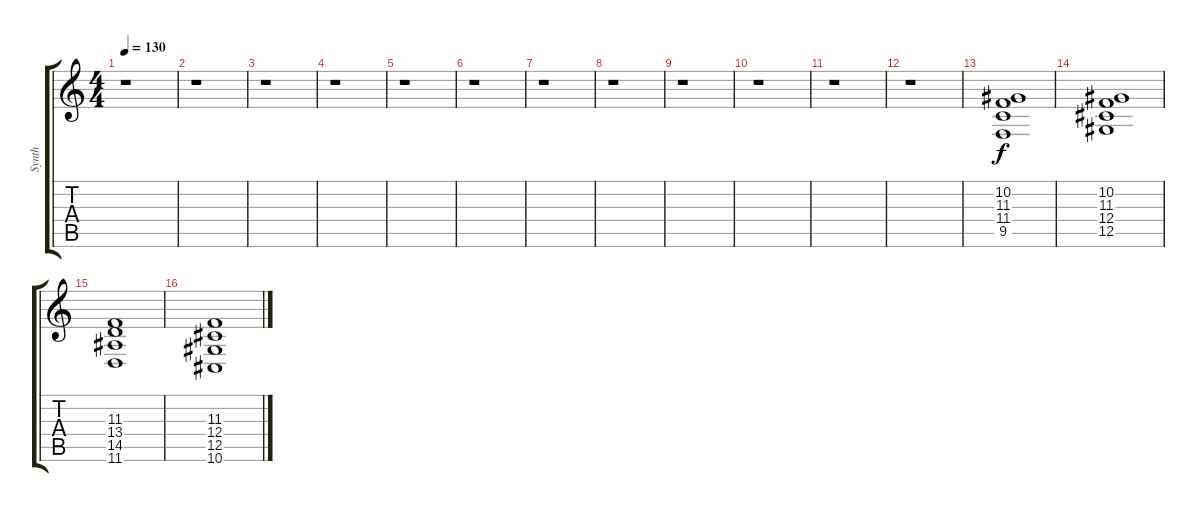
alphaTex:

\track ("Synth" "Synth") {instrument synthbrass1}
\staff {score tabs}
\tuning (Eb4 Bb3 Gb3 Db3 Ab2 Eb2) {hide}
\ts (4 4)
\tempo 130
\clef g2
\ks c
r.1{dy f} |
r.1 |
r.1 |
r.1 |
r.1 |
r.1 |
r.1 |
r.1 |
r.1 |
r.1 |
r.1 |
r.1 |
(10.2 11.3 11.4 9.5).1 |
(10.2 11.3 12.4 12.5).1 |
(11.3 13.4 14.5 11.6).1 |
(11.3 12.4 12.5 10.6).1
